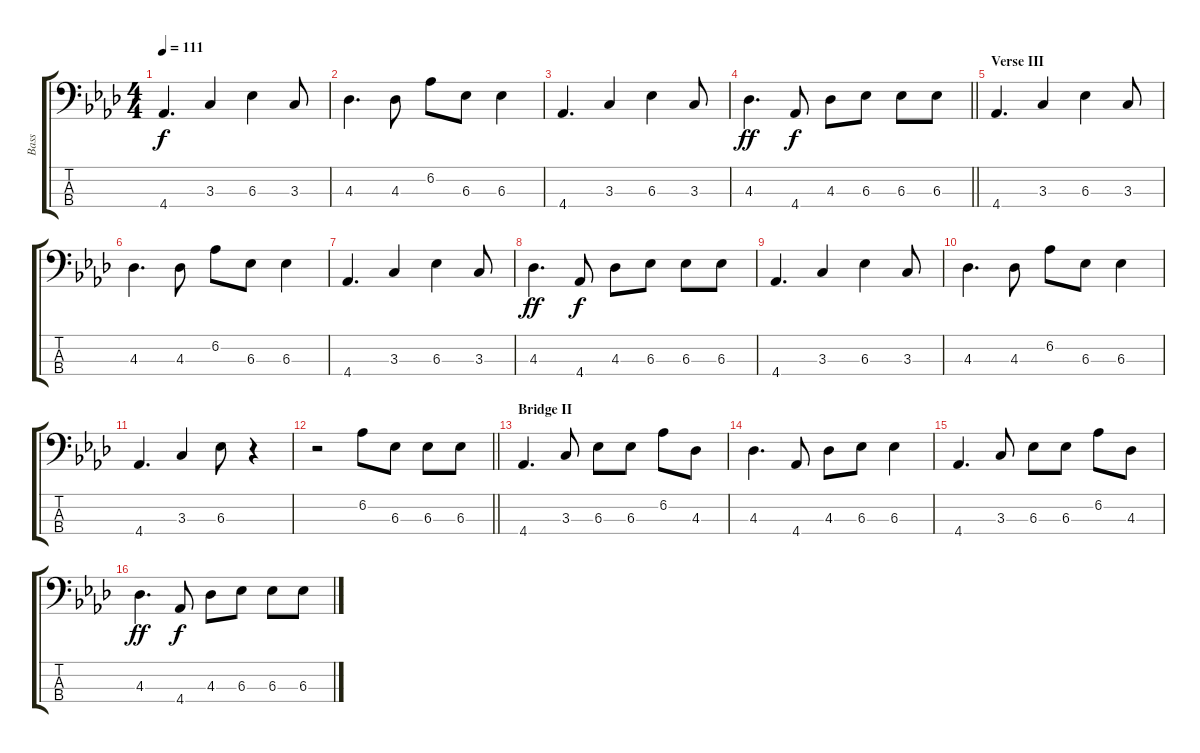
\track ("Bass" "Bass") {instrument electricbassfinger}
\staff {score tabs}
\tuning (G2 D2 A1 E1) {hide}
\ts (4 4)
\tempo 111
\clef f4
\ks ab
4.4.4{d dy f} 3.3.4 6.3.4 3.3.8 |
4.3.4{d} 4.3.8 6.2.8 6.3.8 6.3.4 |
4.4.4{d} 3.3.4 6.3.4 3.3.8 |
\barLineRight lightlight
4.3.4{d dy ff} 4.4.8{dy f} 4.3.8 6.3.8 6.3.8 6.3.8 |
\section ("" "Verse III")
4.4.4{d} 3.3.4 6.3.4 3.3.8 |
4.3.4{d} 4.3.8 6.2.8 6.3.8 6.3.4 |
4.4.4{d} 3.3.4 6.3.4 3.3.8 |
4.3.4{d dy ff} 4.4.8{dy f} 4.3.8 6.3.8 6.3.8 6.3.8 |
4.4.4{d} 3.3.4 6.3.4 3.3.8 |
4.3.4{d} 4.3.8 6.2.8 6.3.8 6.3.4 |
4.4.4{d} 3.3.4 6.3.8 r.4 |
\barLineRight lightlight
r.2 6.2.8 6.3.8 6.3.8 6.3.8 |
\section ("" "Bridge II")
4.4.4{d} 3.3.8 6.3.8 6.3.8 6.2.8 4.3.8 |
4.3.4{d} 4.4.8 4.3.8 6.3.8 6.3.4 |
4.4.4{d} 3.3.8 6.3.8 6.3.8 6.2.8 4.3.8 |
4.3.4{d dy ff} 4.4.8{dy f} 4.3.8 6.3.8 6.3.8 6.3.8
